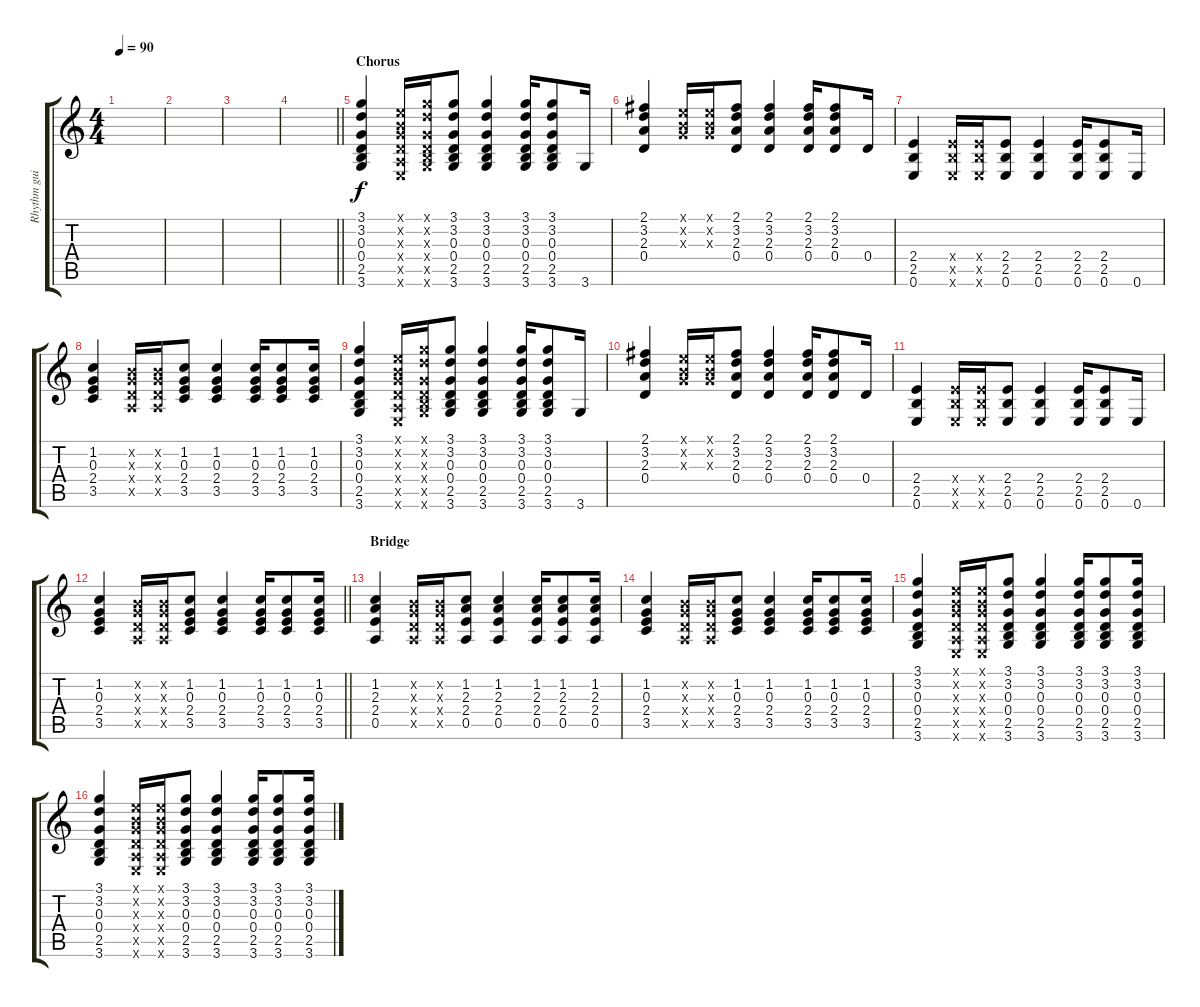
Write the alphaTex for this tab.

\track ("Rhythm guitar" "Rhythm gui") {instrument distortionguitar}
\staff {score tabs}
\tuning (E4 B3 G3 D3 A2 E2) {hide}
\ts (4 4)
\tempo 90
\clef g2
\ks c
|
|
|
\barLineRight lightlight
|
\section ("" "Chorus")
(3.1 3.2 0.3 0.4 2.5 3.6).4 (0.1{x} 0.2{x} 0.3{x} 0.4{x} 0.5{x} 0.6{x}).16 (3.1{x} 3.2{x} 0.3{x} 0.4{x} 2.5{x} 3.6{x}).16 (3.1 3.2 0.3 0.4 2.5 3.6).8 (3.1 3.2 0.3 0.4 2.5 3.6).4 (3.1 3.2 0.3 0.4 2.5 3.6).16 (3.1 3.2 0.3 0.4 2.5 3.6).8 3.6.16 |
(2.1 3.2 2.3 0.4).4 (0.1{x} 0.2{x} 0.3{x}).16 (0.1{x} 0.2{x} 0.3{x}).16 (2.1 3.2 2.3 0.4).8 (2.1 3.2 2.3 0.4).4 (2.1 3.2 2.3 0.4).16 (2.1 3.2 2.3 0.4).8 0.4.16 |
(2.4 2.5 0.6).4 (2.4{x} 2.5{x} 0.6{x}).16 (2.4{x} 2.5{x} 0.6{x}).16 (2.4 2.5 0.6).8 (2.4 2.5 0.6).4 (2.4 2.5 0.6).16 (2.4 2.5 0.6).8 0.6.16 |
(1.2 0.3 2.4 3.5).4 (0.2{x} 0.3{x} 0.4{x} 0.5{x}).16 (0.2{x} 0.3{x} 0.4{x} 0.5{x}).16 (1.2 0.3 2.4 3.5).8 (1.2 0.3 2.4 3.5).4 (1.2 0.3 2.4 3.5).16 (1.2 0.3 2.4 3.5).8 (1.2 0.3 2.4 3.5).16 |
(3.1 3.2 0.3 0.4 2.5 3.6).4 (0.1{x} 0.2{x} 0.3{x} 0.4{x} 0.5{x} 0.6{x}).16 (3.1{x} 3.2{x} 0.3{x} 0.4{x} 2.5{x} 3.6{x}).16 (3.1 3.2 0.3 0.4 2.5 3.6).8 (3.1 3.2 0.3 0.4 2.5 3.6).4 (3.1 3.2 0.3 0.4 2.5 3.6).16 (3.1 3.2 0.3 0.4 2.5 3.6).8 3.6.16 |
(2.1 3.2 2.3 0.4).4 (0.1{x} 0.2{x} 0.3{x}).16 (0.1{x} 0.2{x} 0.3{x}).16 (2.1 3.2 2.3 0.4).8 (2.1 3.2 2.3 0.4).4 (2.1 3.2 2.3 0.4).16 (2.1 3.2 2.3 0.4).8 0.4.16 |
(2.4 2.5 0.6).4 (2.4{x} 2.5{x} 0.6{x}).16 (2.4{x} 2.5{x} 0.6{x}).16 (2.4 2.5 0.6).8 (2.4 2.5 0.6).4 (2.4 2.5 0.6).16 (2.4 2.5 0.6).8 0.6.16 |
\barLineRight lightlight
(1.2 0.3 2.4 3.5).4 (0.2{x} 0.3{x} 0.4{x} 0.5{x}).16 (0.2{x} 0.3{x} 0.4{x} 0.5{x}).16 (1.2 0.3 2.4 3.5).8 (1.2 0.3 2.4 3.5).4 (1.2 0.3 2.4 3.5).16 (1.2 0.3 2.4 3.5).8 (1.2 0.3 2.4 3.5).16 |
\section ("" "Bridge")
(1.2 2.3 2.4 0.5).4 (0.2{x} 0.3{x} 0.4{x} 0.5{x}).16 (0.2{x} 0.3{x} 0.4{x} 0.5{x}).16 (1.2 2.3 2.4 0.5).8 (1.2 2.3 2.4 0.5).4 (1.2 2.3 2.4 0.5).16 (1.2 2.3 2.4 0.5).8 (1.2 2.3 2.4 0.5).16 |
(1.2 0.3 2.4 3.5).4 (0.2{x} 0.3{x} 0.4{x} 0.5{x}).16 (0.2{x} 0.3{x} 0.4{x} 0.5{x}).16 (1.2 0.3 2.4 3.5).8 (1.2 0.3 2.4 3.5).4 (1.2 0.3 2.4 3.5).16 (1.2 0.3 2.4 3.5).8 (1.2 0.3 2.4 3.5).16 |
(3.1 3.2 0.3 0.4 2.5 3.6).4 (0.1{x} 0.2{x} 0.3{x} 0.4{x} 0.5{x} 0.6{x}).16 (0.1{x} 0.2{x} 0.3{x} 0.4{x} 0.5{x} 0.6{x}).16 (3.1 3.2 0.3 0.4 2.5 3.6).8 (3.1 3.2 0.3 0.4 2.5 3.6).4 (3.1 3.2 0.3 0.4 2.5 3.6).16 (3.1 3.2 0.3 0.4 2.5 3.6).8 (3.1 3.2 0.3 0.4 2.5 3.6).16 |
(3.1 3.2 0.3 0.4 2.5 3.6).4 (0.1{x} 0.2{x} 0.3{x} 0.4{x} 0.5{x} 0.6{x}).16 (0.1{x} 0.2{x} 0.3{x} 0.4{x} 0.5{x} 0.6{x}).16 (3.1 3.2 0.3 0.4 2.5 3.6).8 (3.1 3.2 0.3 0.4 2.5 3.6).4 (3.1 3.2 0.3 0.4 2.5 3.6).16 (3.1 3.2 0.3 0.4 2.5 3.6).8 (3.1 3.2 0.3 0.4 2.5 3.6).16
